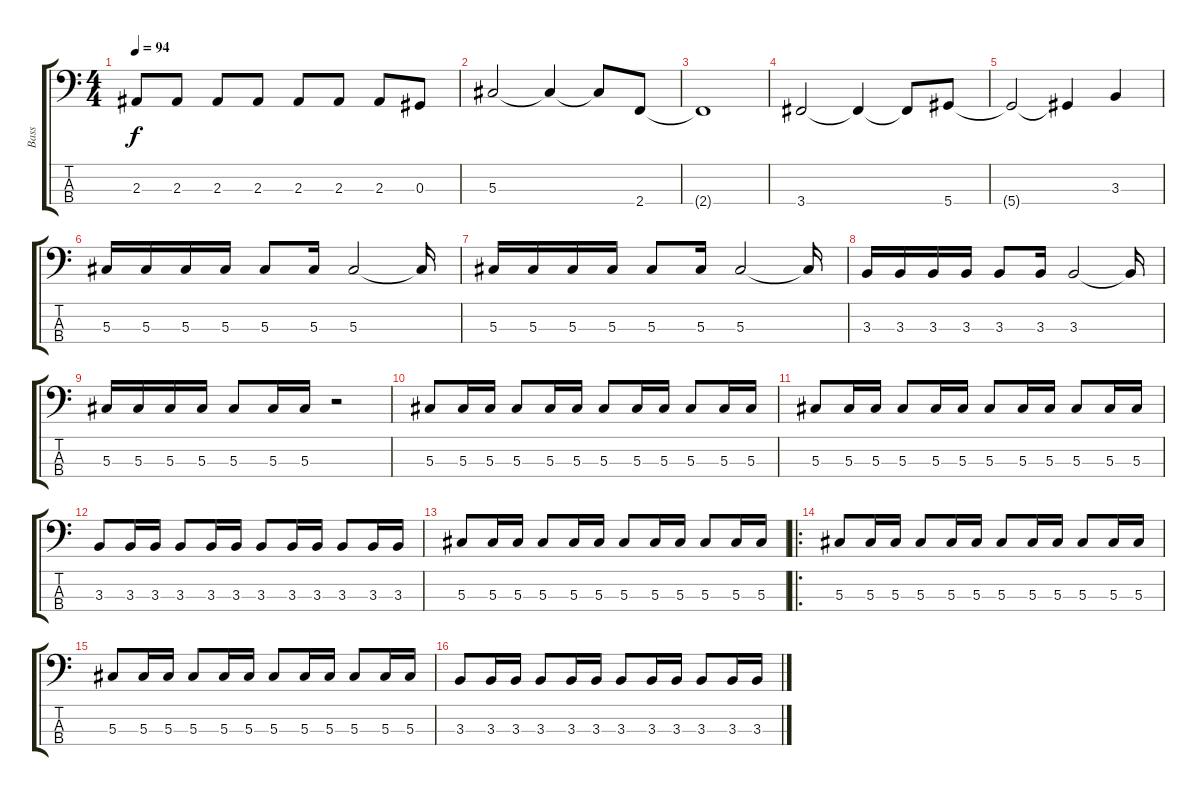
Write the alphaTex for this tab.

\track ("Bass" "Bass") {instrument electricbassfinger}
\staff {score tabs}
\tuning (Gb2 Db2 Ab1 Eb1) {hide}
\ts (4 4)
\tempo 94
\clef f4
\ks c
2.3{t}.8{dy f} 2.3.8 2.3.8 2.3.8 2.3.8 2.3.8 2.3.8 0.3.8 |
5.3.2 5.3{t}.4 5.3{t}.8 2.4.8 |
2.4{t}.1 |
3.4.2 3.4{t}.4 3.4{t}.8 5.4.8 |
5.4{t}.2 5.4{t}.4 3.3.4 |
5.3.16 5.3.16 5.3.16 5.3.16 5.3.8 5.3.16 5.3.2 5.3{t}.16 |
5.3.16 5.3.16 5.3.16 5.3.16 5.3.8 5.3.16 5.3.2 5.3{t}.16 |
3.3.16 3.3.16 3.3.16 3.3.16 3.3.8 3.3.16 3.3.2 3.3{t}.16 |
5.3.16 5.3.16 5.3.16 5.3.16 5.3.8 5.3.16 5.3.16 r.2 |
5.3.8 5.3.16 5.3.16 5.3.8 5.3.16 5.3.16 5.3.8 5.3.16 5.3.16 5.3.8 5.3.16 5.3.16 |
5.3.8 5.3.16 5.3.16 5.3.8 5.3.16 5.3.16 5.3.8 5.3.16 5.3.16 5.3.8 5.3.16 5.3.16 |
3.3.8 3.3.16 3.3.16 3.3.8 3.3.16 3.3.16 3.3.8 3.3.16 3.3.16 3.3.8 3.3.16 3.3.16 |
5.3.8 5.3.16 5.3.16 5.3.8 5.3.16 5.3.16 5.3.8 5.3.16 5.3.16 5.3.8 5.3.16 5.3.16 |
\ro
5.3.8 5.3.16 5.3.16 5.3.8 5.3.16 5.3.16 5.3.8 5.3.16 5.3.16 5.3.8 5.3.16 5.3.16 |
5.3.8 5.3.16 5.3.16 5.3.8 5.3.16 5.3.16 5.3.8 5.3.16 5.3.16 5.3.8 5.3.16 5.3.16 |
3.3.8 3.3.16 3.3.16 3.3.8 3.3.16 3.3.16 3.3.8 3.3.16 3.3.16 3.3.8 3.3.16 3.3.16
